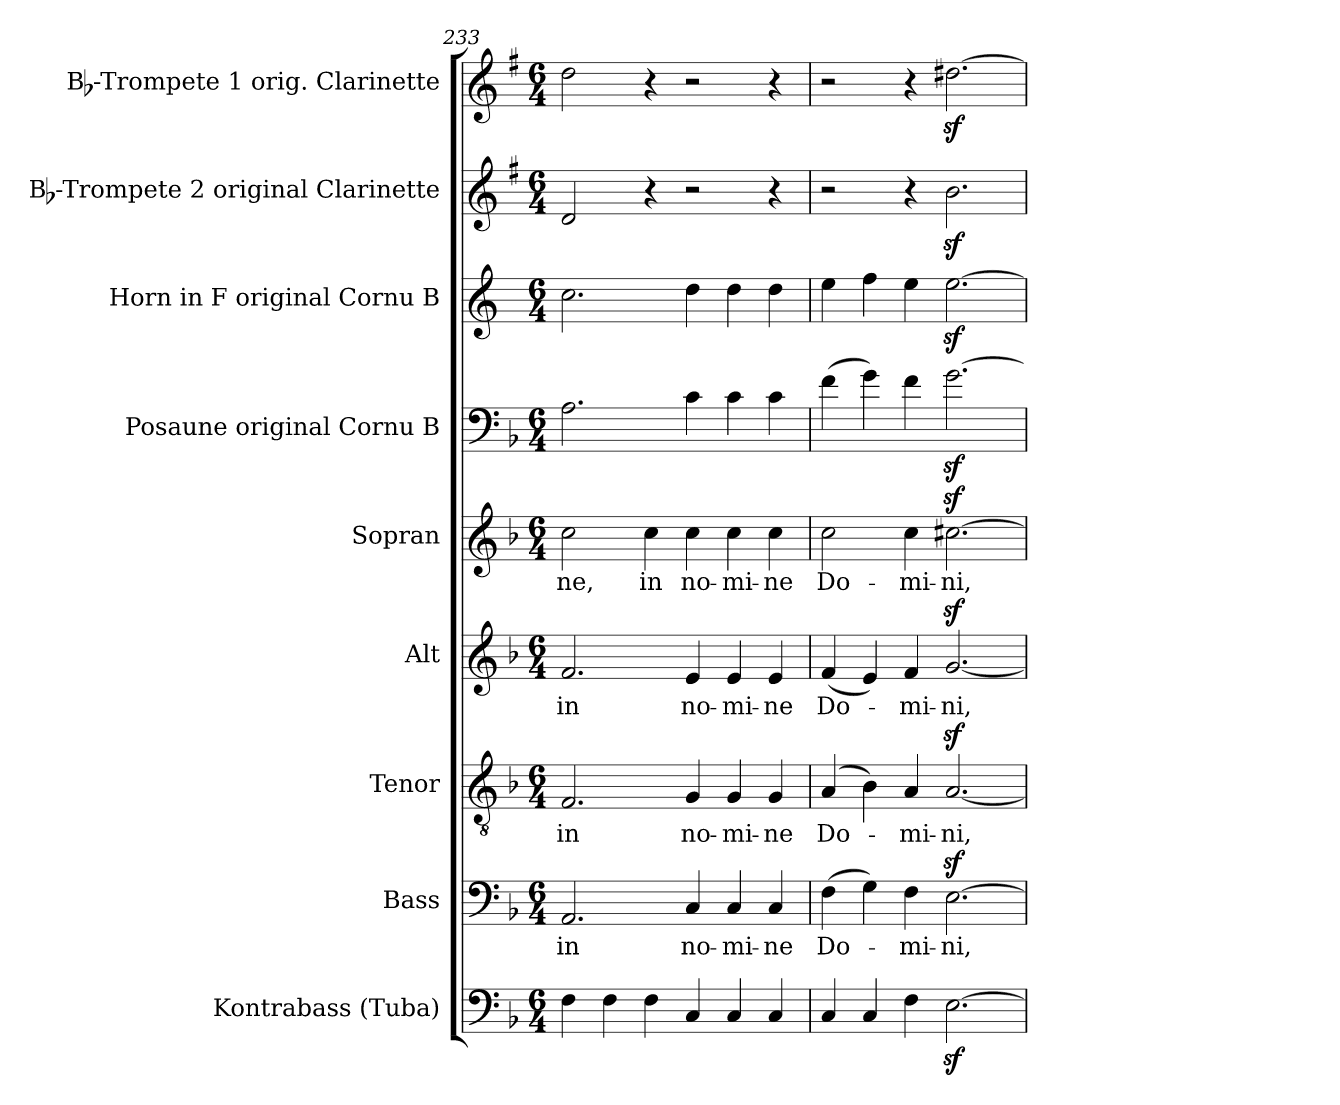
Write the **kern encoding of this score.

**kern	**kern	**text	**kern	**text	**kern	**text	**kern	**text	**kern	**kern	**kern	**kern
*part9	*part8	*part8	*part7	*part7	*part6	*part6	*part5	*part5	*part4	*part3	*part2	*part1
*staff9	*staff8	*staff8	*staff7	*staff7	*staff6	*staff6	*staff5	*staff5	*staff4	*staff3	*staff2	*staff1
*I"Kontrabass (Tuba)	*I"Bass	*	*I"Tenor	*	*I"Alt	*	*I"Sopran	*	*I"Posaune original Cornu B	*I"Horn in F original Cornu B	*I"Bb-Trompete 2 original Clarinette	*I"Bb-Trompete 1 orig. Clarinette
*I'Kb.	*I'B.	*	*I'T.	*	*I'A.	*	*I'S.	*	*I'Pos.	*I'Hrn.	*I'Bb Trp. 2	*I'Bb Trp. 1
!!LO:PB:g=z
*clefF4	*clefF4	*	*clefGv2	*	*clefG2	*	*clefG2	*	*clefF4	*clefG2	*clefG2	*clefG2
*ITrd7c12	*	*	*	*	*	*	*	*	*	*ITrd4c7	*ITrd1c2	*ITrd1c2
*k[b-]	*k[b-]	*	*k[b-]	*	*k[b-]	*	*k[b-]	*	*k[b-]	*k[b-]	*k[b-]	*k[b-]
*F:	*F:	*	*F:	*	*F:	*	*F:	*	*F:	*F:	*F:	*F:
*M6/4	*M6/4	*	*M6/4	*	*M6/4	*	*M6/4	*	*M6/4	*M6/4	*M6/4	*M6/4
=233	=233	=233	=233	=233	=233	=233	=233	=233	=233	=233	=233	=233
!	!	!LO:LY:b	!	!LO:LY:b	!	!LO:LY:b	!	!LO:LY:b	!	!	!	!
4FF\	2.AA/	in	2.F/	in	2.f/	in	2cc\	-ne,	2.A\	2.f\	2c/	2cc\
4FF\	.	.	.	.	.	.	.	.	.	.	.	.
!	!	!	!	!	!	!	!	!LO:LY:b	!	!	!	!
4FF\	.	.	.	.	.	.	4cc\	in	.	.	4r	4r
!	!	!LO:LY:b	!	!LO:LY:b	!	!LO:LY:b	!	!LO:LY:b	!	!	!	!
4CC/	4C/	no-	4G/	no-	4e/	no-	4cc\	no-	4c\	4g\	2r	2r
!	!	!LO:LY:b	!	!LO:LY:b	!	!LO:LY:b	!	!LO:LY:b	!	!	!	!
4CC/	4C/	-mi-	4G/	-mi-	4e/	-mi-	4cc\	-mi-	4c\	4g\	.	.
!	!	!LO:LY:b	!	!LO:LY:b	!	!LO:LY:b	!	!LO:LY:b	!	!	!	!
4CC/	4C/	-ne	4G/	-ne	4e/	-ne	4cc\	-ne	4c\	4g\	4r	4r
=234	=234	=234	=234	=234	=234	=234	=234	=234	=234	=234	=234	=234
!	!	!LO:LY:b	!	!LO:LY:b	!	!LO:LY:b	!	!LO:LY:b	!	!	!	!
4CC/	(>4F\	Do-	(4A/	Do-	(<4f/	Do-	2cc\	Do-	(>4f\	4a\	2r	2r
4CC/	4G\)	.	4B-\)	.	4e/)	.	.	.	4g\)	4b-\	.	.
!	!	!LO:LY:b	!	!LO:LY:b	!	!LO:LY:b	!	!LO:LY:b	!	!	!	!
4FF\	4F\	-mi-	4A/	-mi-	4f/	-mi-	4cc\	-mi-	4f\	4a\	4r	4r
!	!	!LO:LY:b	!	!LO:LY:b	!	!LO:LY:b	!	!LO:LY:b	!	!	!	!
[2.EEz<\	[2.Ez>\	-ni,	[2.Az>/	-ni,	[2.gz>/	-ni,	[2.cc#Xz>\	-ni,	[2.gz<\	[2.az<\	2.az<\	[2.cc#Xz<\
=	=	=	=	=	=	=	=	=	=	=	=	=
*-	*-	*-	*-	*-	*-	*-	*-	*-	*-	*-	*-	*-
